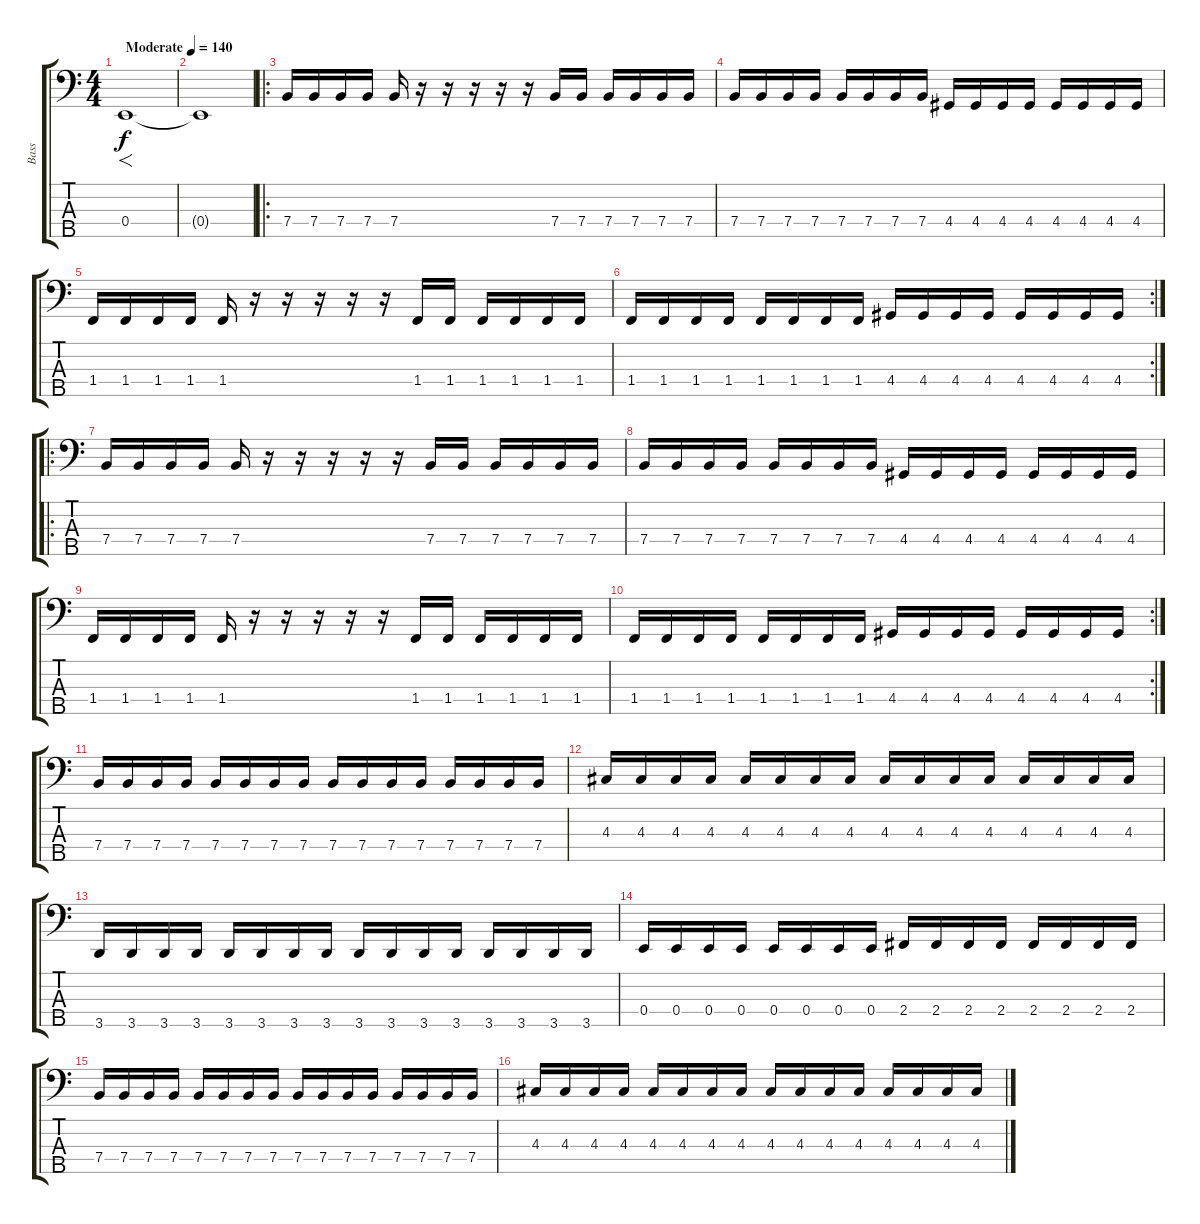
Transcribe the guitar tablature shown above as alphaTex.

\track ("Bass" "Bass") {instrument electricbassfinger}
\staff {score tabs}
\tuning (G2 D2 A1 E1 B0) {hide}
\ts (4 4)
\tempo (140 "Moderate")
\clef f4
\ks c
0.4.1{f dy f instrument electricbassfinger} |
0.4{t}.1 |
\ro
7.4.16 7.4.16 7.4.16 7.4.16 7.4.16 r.16 r.16 r.16 r.16 r.16 7.4.16 7.4.16 7.4.16 7.4.16 7.4.16 7.4.16 |
7.4.16 7.4.16 7.4.16 7.4.16 7.4.16 7.4.16 7.4.16 7.4.16 4.4.16 4.4.16 4.4.16 4.4.16 4.4.16 4.4.16 4.4.16 4.4.16 |
1.4.16 1.4.16 1.4.16 1.4.16 1.4.16 r.16 r.16 r.16 r.16 r.16 1.4.16 1.4.16 1.4.16 1.4.16 1.4.16 1.4.16 |
\rc 2
1.4.16 1.4.16 1.4.16 1.4.16 1.4.16 1.4.16 1.4.16 1.4.16 4.4.16 4.4.16 4.4.16 4.4.16 4.4.16 4.4.16 4.4.16 4.4.16 |
\ro
7.4.16 7.4.16 7.4.16 7.4.16 7.4.16 r.16 r.16 r.16 r.16 r.16 7.4.16 7.4.16 7.4.16 7.4.16 7.4.16 7.4.16 |
7.4.16 7.4.16 7.4.16 7.4.16 7.4.16 7.4.16 7.4.16 7.4.16 4.4.16 4.4.16 4.4.16 4.4.16 4.4.16 4.4.16 4.4.16 4.4.16 |
1.4.16 1.4.16 1.4.16 1.4.16 1.4.16 r.16 r.16 r.16 r.16 r.16 1.4.16 1.4.16 1.4.16 1.4.16 1.4.16 1.4.16 |
\rc 2
1.4.16 1.4.16 1.4.16 1.4.16 1.4.16 1.4.16 1.4.16 1.4.16 4.4.16 4.4.16 4.4.16 4.4.16 4.4.16 4.4.16 4.4.16 4.4.16 |
7.4.16 7.4.16 7.4.16 7.4.16 7.4.16 7.4.16 7.4.16 7.4.16 7.4.16 7.4.16 7.4.16 7.4.16 7.4.16 7.4.16 7.4.16 7.4.16 |
4.3.16 4.3.16 4.3.16 4.3.16 4.3.16 4.3.16 4.3.16 4.3.16 4.3.16 4.3.16 4.3.16 4.3.16 4.3.16 4.3.16 4.3.16 4.3.16 |
3.5.16 3.5.16 3.5.16 3.5.16 3.5.16 3.5.16 3.5.16 3.5.16 3.5.16 3.5.16 3.5.16 3.5.16 3.5.16 3.5.16 3.5.16 3.5.16 |
0.4.16 0.4.16 0.4.16 0.4.16 0.4.16 0.4.16 0.4.16 0.4.16 2.4.16 2.4.16 2.4.16 2.4.16 2.4.16 2.4.16 2.4.16 2.4.16 |
7.4.16 7.4.16 7.4.16 7.4.16 7.4.16 7.4.16 7.4.16 7.4.16 7.4.16 7.4.16 7.4.16 7.4.16 7.4.16 7.4.16 7.4.16 7.4.16 |
4.3.16 4.3.16 4.3.16 4.3.16 4.3.16 4.3.16 4.3.16 4.3.16 4.3.16 4.3.16 4.3.16 4.3.16 4.3.16 4.3.16 4.3.16 4.3.16
